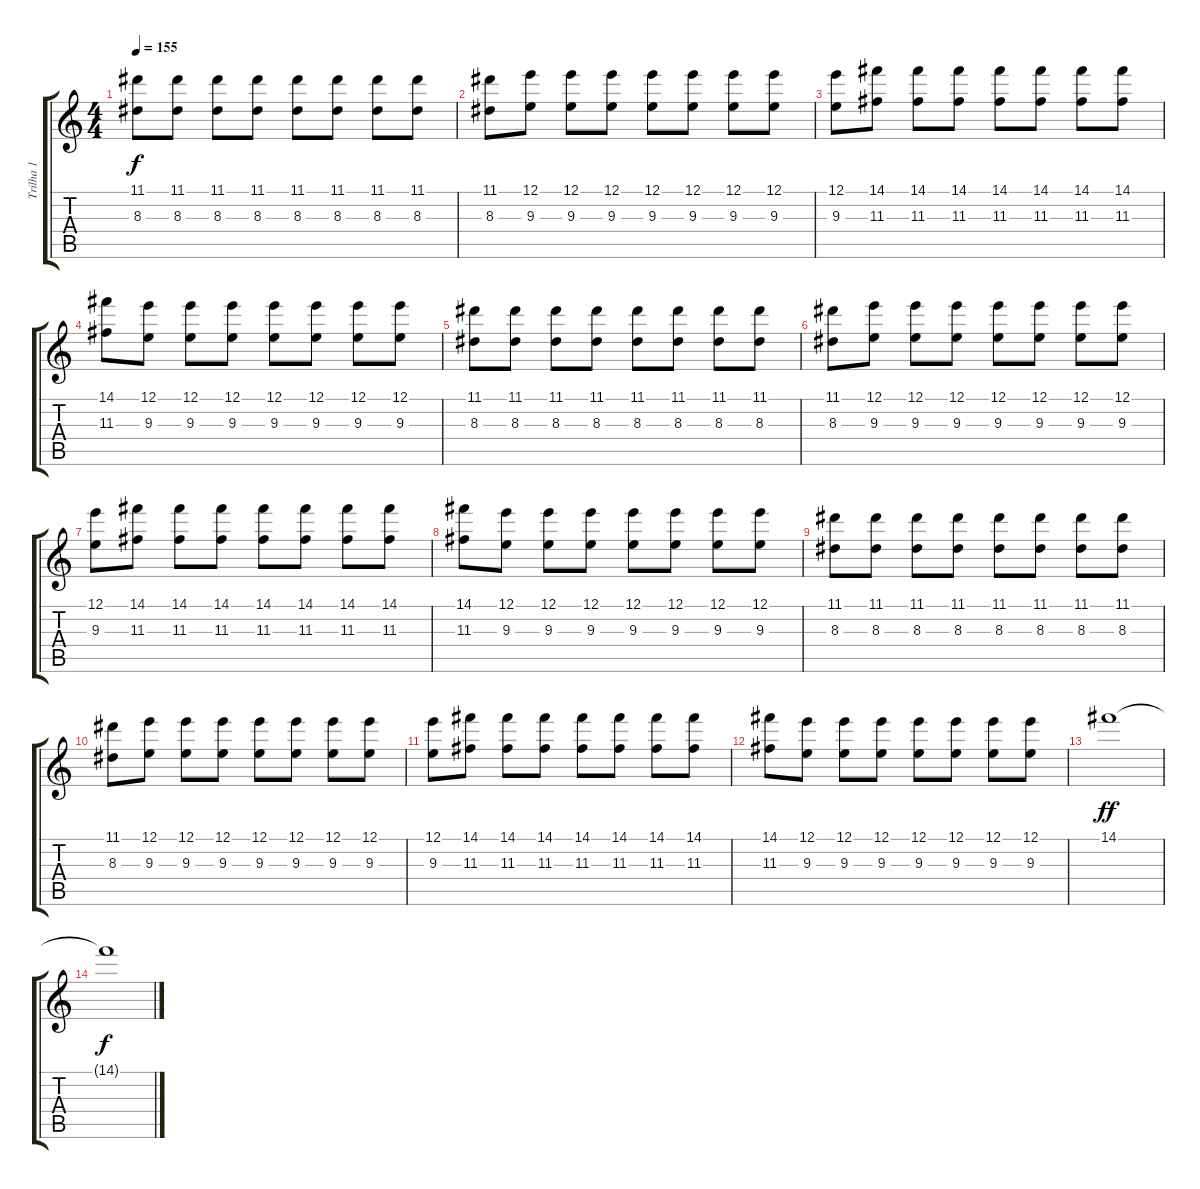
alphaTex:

\track ("Trilha 1" "Trilha 1") {instrument overdrivenguitar}
\staff {score tabs}
\tuning (E4 B3 G3 D3 A2 E2) {hide}
\ts (4 4)
\tempo 155
\clef g2
\ks c
(11.1 8.3).8{dy f} (11.1 8.3).8 (11.1 8.3).8 (11.1 8.3).8 (11.1 8.3).8 (11.1 8.3).8 (11.1 8.3).8 (11.1 8.3).8 |
(11.1 8.3).8 (12.1 9.3).8 (12.1 9.3).8 (12.1 9.3).8 (12.1 9.3).8 (12.1 9.3).8 (12.1 9.3).8 (12.1 9.3).8 |
(12.1 9.3).8 (14.1 11.3).8 (14.1 11.3).8 (14.1 11.3).8 (14.1 11.3).8 (14.1 11.3).8 (14.1 11.3).8 (14.1 11.3).8 |
(14.1 11.3).8 (12.1 9.3).8 (12.1 9.3).8 (12.1 9.3).8 (12.1 9.3).8 (12.1 9.3).8 (12.1 9.3).8 (12.1 9.3).8 |
(11.1 8.3).8 (11.1 8.3).8 (11.1 8.3).8 (11.1 8.3).8 (11.1 8.3).8 (11.1 8.3).8 (11.1 8.3).8 (11.1 8.3).8 |
(11.1 8.3).8 (12.1 9.3).8 (12.1 9.3).8 (12.1 9.3).8 (12.1 9.3).8 (12.1 9.3).8 (12.1 9.3).8 (12.1 9.3).8 |
(12.1 9.3).8 (14.1 11.3).8 (14.1 11.3).8 (14.1 11.3).8 (14.1 11.3).8 (14.1 11.3).8 (14.1 11.3).8 (14.1 11.3).8 |
(14.1 11.3).8 (12.1 9.3).8 (12.1 9.3).8 (12.1 9.3).8 (12.1 9.3).8 (12.1 9.3).8 (12.1 9.3).8 (12.1 9.3).8 |
(11.1 8.3).8 (11.1 8.3).8 (11.1 8.3).8 (11.1 8.3).8 (11.1 8.3).8 (11.1 8.3).8 (11.1 8.3).8 (11.1 8.3).8 |
(11.1 8.3).8 (12.1 9.3).8 (12.1 9.3).8 (12.1 9.3).8 (12.1 9.3).8 (12.1 9.3).8 (12.1 9.3).8 (12.1 9.3).8 |
(12.1 9.3).8 (14.1 11.3).8 (14.1 11.3).8 (14.1 11.3).8 (14.1 11.3).8 (14.1 11.3).8 (14.1 11.3).8 (14.1 11.3).8 |
(14.1 11.3).8 (12.1 9.3).8 (12.1 9.3).8 (12.1 9.3).8 (12.1 9.3).8 (12.1 9.3).8 (12.1 9.3).8 (12.1 9.3).8 |
14.1.1{dy ff volume 0} |
14.1{t}.1{dy f}
